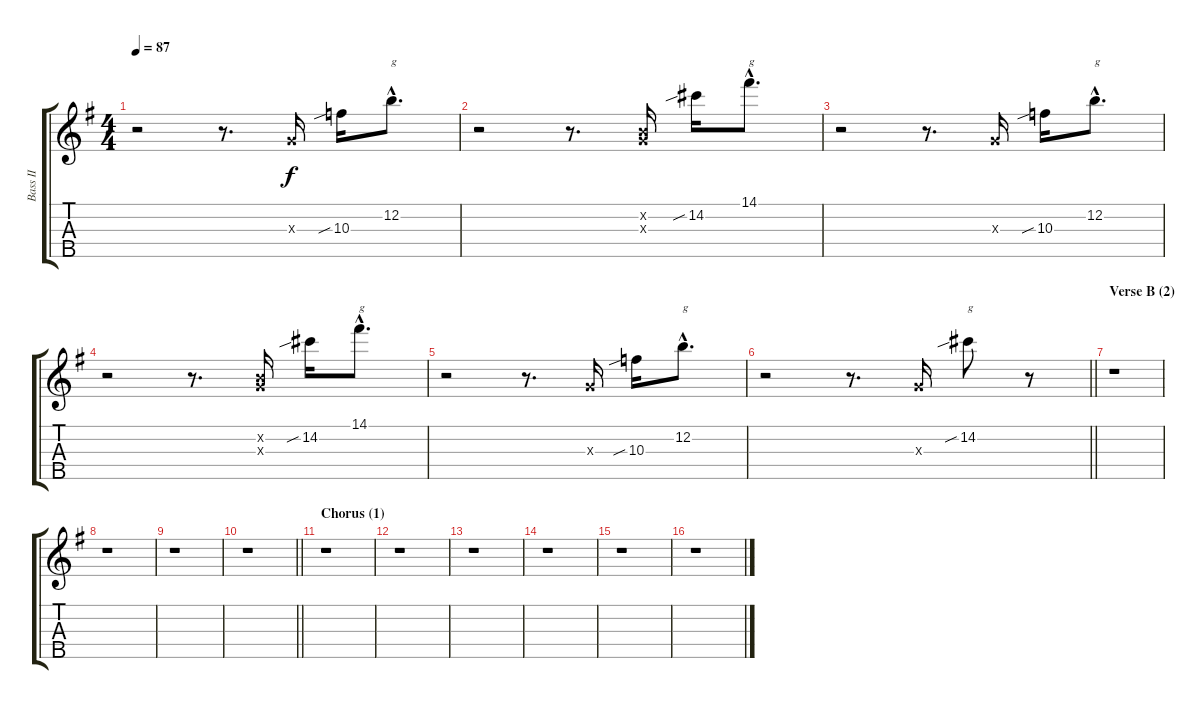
\track ("Bass II" "Bass II") {instrument electricbassfinger}
\staff {score tabs}
\tuning (E4 B3 G3 D3 A2) {hide}
\ts (4 4)
\tempo 87
\clef g2
\ks g
r.2{dy f} r.8{d} 0.3{x}.16 10.3{sib}.16 12.2{hac}.8{d txt "g"} |
r.2 r.8{d} (0.2{x} 0.3{x}).16 14.2{sib}.16 14.1{hac}.8{d txt "g"} |
r.2 r.8{d} 0.3{x}.16 10.3{sib}.16 12.2{hac}.8{d txt "g"} |
r.2 r.8{d} (0.2{x} 0.3{x}).16 14.2{sib}.16 14.1{hac}.8{d txt "g"} |
r.2 r.8{d} 0.3{x}.16 10.3{sib}.16 12.2{hac}.8{d txt "g"} |
\barLineRight lightlight
r.2 r.8{d} 0.3{x}.16 14.2{sib}.8{txt "g"} r.8 |
\section ("" "Verse B (2)")
r.1 |
r.1 |
r.1 |
\barLineRight lightlight
r.1 |
\section ("" "Chorus (1)")
r.1 |
r.1 |
r.1 |
r.1 |
r.1 |
r.1
